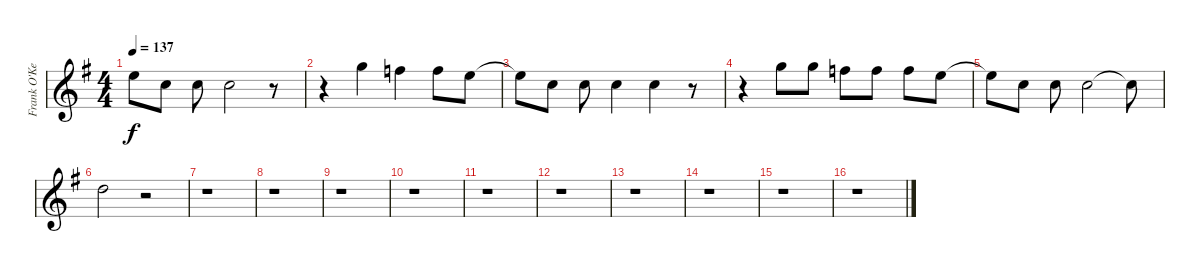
\track ("Frank O'Keefe Vocals" "Frank O'Ke") {instrument contrabass}
\staff {score}
\tuning (E4 B3 G3 D3 A2 E2) {hide}
\ts (4 4)
\tempo 137
\clef g2
\ks g
0.1{t}.8{dy f} 1.2.8 1.2.8 1.2.2 r.8 |
r.4 3.1.4 1.1.4 1.1.8 0.1.8 |
0.1{t}.8 1.2.8 1.2.8 1.2.4 1.2.4 r.8 |
r.4 3.1.8 3.1.8 1.1.8 1.1.8 1.1.8 0.1.8 |
0.1{t}.8 1.2.8 1.2.8 1.2.2 1.2{t}.8 |
3.2.2 r.2 |
r.1 |
r.1 |
r.1 |
r.1 |
r.1 |
r.1 |
r.1 |
r.1 |
r.1 |
r.1
